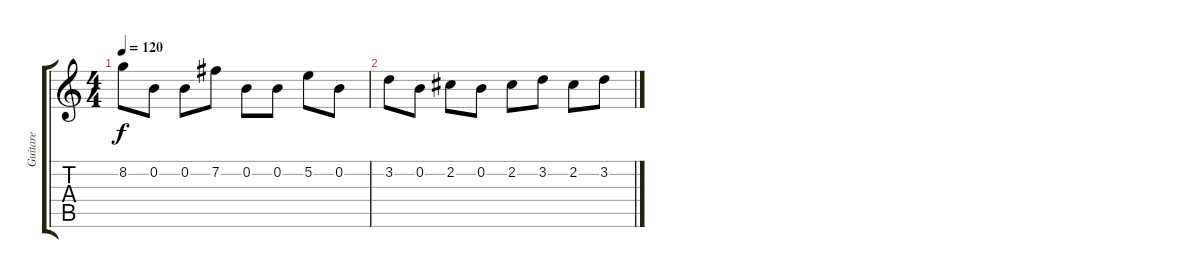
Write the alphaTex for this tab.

\track ("Guitare" "Guitare") {instrument distortionguitar}
\staff {score tabs}
\tuning (E4 B3 G3 D3 A2 E2) {hide}
\ts (4 4)
\tempo 120
\clef g2
\ks c
8.2.8{dy f} 0.2.8 0.2.8 7.2.8 0.2.8 0.2.8 5.2.8 0.2.8 |
3.2.8 0.2.8 2.2.8 0.2.8 2.2.8 3.2.8 2.2.8 3.2.8
